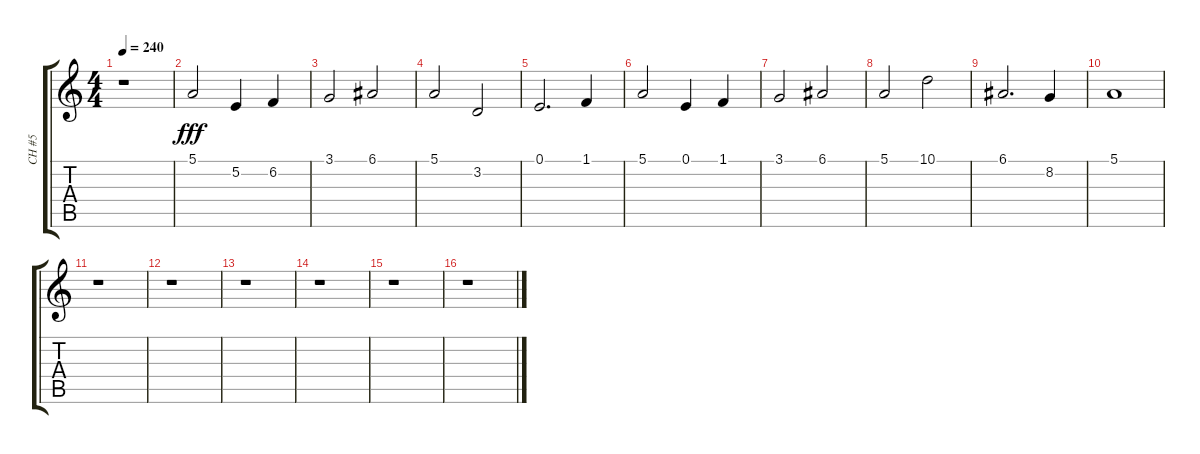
\track ("CH #5" "CH #5") {instrument oboe}
\staff {score tabs}
\tuning (E4 B3 G3 D3 A2 E2) {hide}
\ts (4 4)
\tempo 240
\clef g2
\ks c
r.1{dy fff} |
5.1.2{balance 8} 5.2.4 6.2.4 |
3.1.2 6.1.2 |
5.1.2 3.2.2 |
0.1.2{d} 1.1.4 |
5.1.2 0.1.4 1.1.4 |
3.1.2 6.1.2 |
5.1.2 10.1.2 |
6.1.2{d} 8.2.4 |
5.1.1 |
r.1 |
r.1 |
r.1 |
r.1 |
r.1 |
r.1
